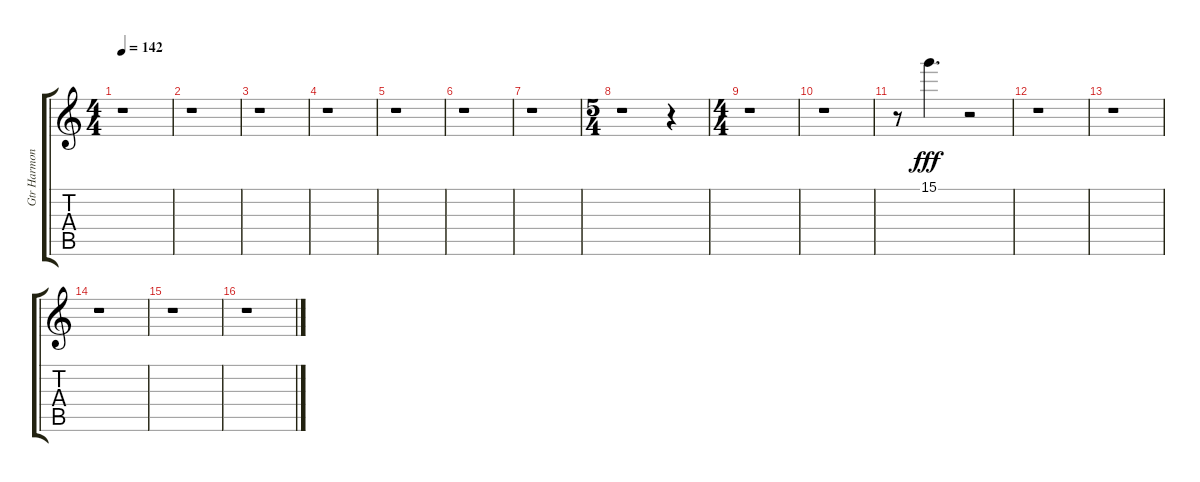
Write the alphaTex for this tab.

\track ("Gtr Harmonics" "Gtr Harmon") {instrument guitarharmonics}
\staff {score tabs}
\tuning (E4 B3 G3 D3 A2 E2) {hide}
\ts (4 4)
\tempo 142
\clef g2
\ks c
r.1{dy fff} |
r.1 |
r.1 |
r.1 |
r.1 |
r.1 |
r.1 |
\ts (5 4)
r.1 r.4 |
\ts (4 4)
r.1 |
r.1 |
r.8 15.1.4{d} r.2 |
r.1 |
r.1 |
r.1 |
r.1 |
r.1
